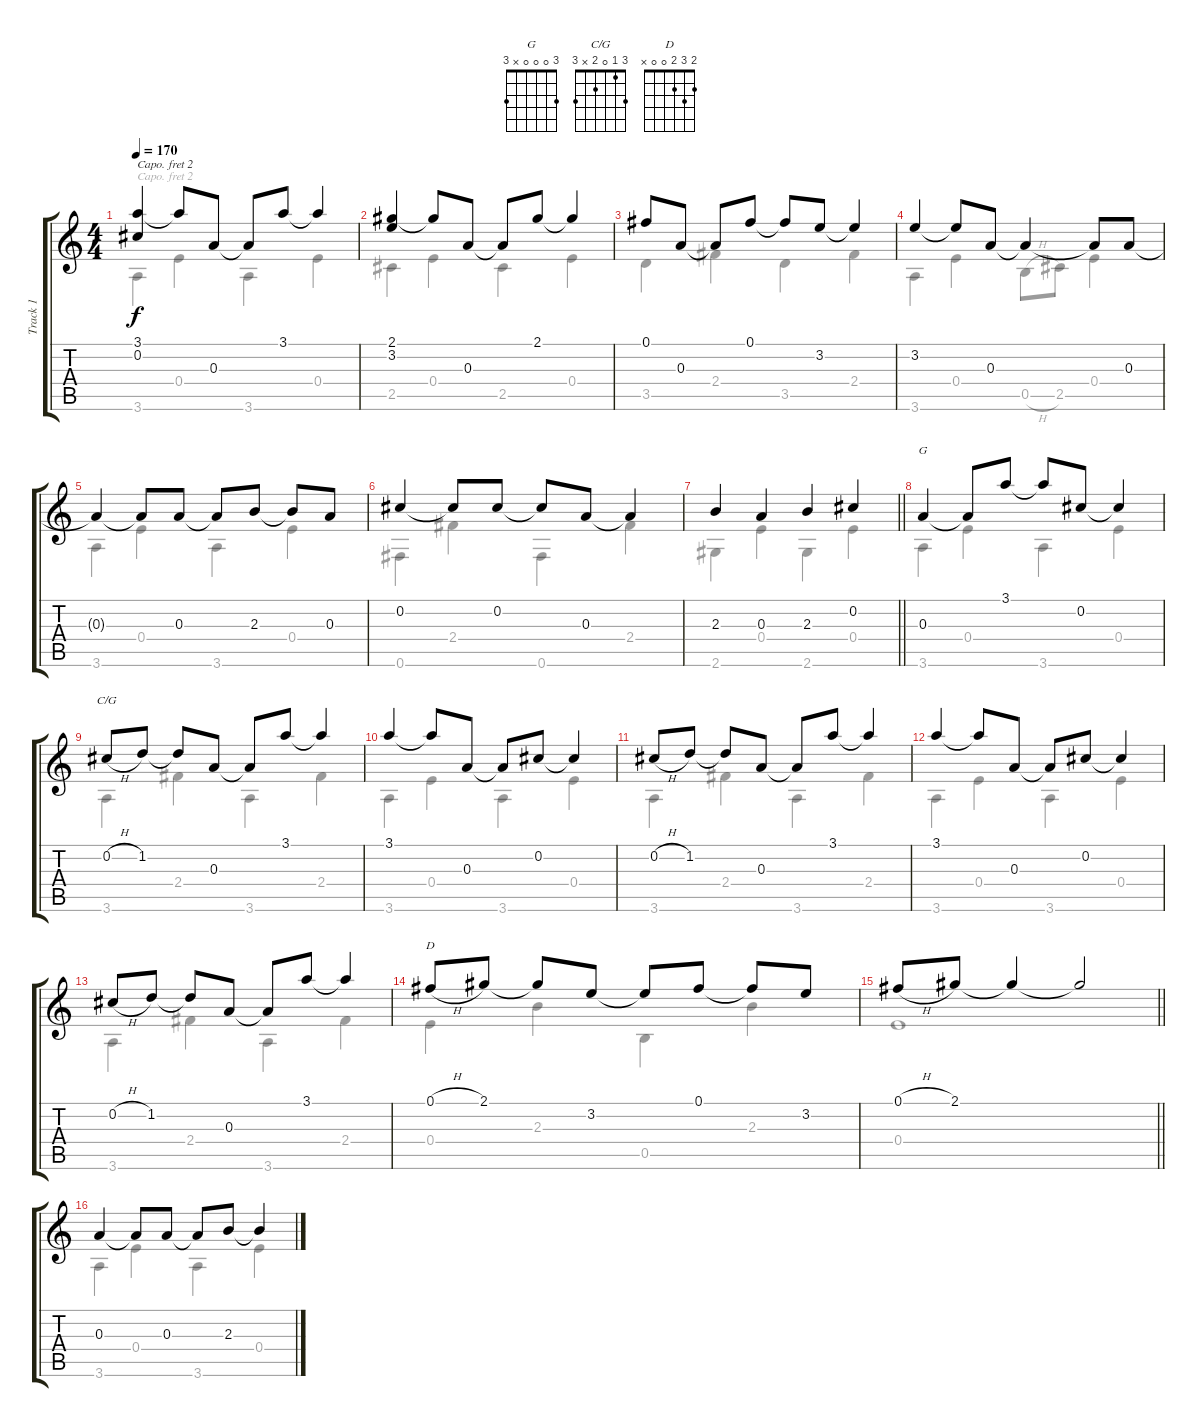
\track ("Track 1" "Track 1") {instrument acousticguitarsteel}
\staff {score tabs}
\capo 2
\tuning (E4 B3 G3 D3 A2 E2) {hide}
\chord ("G" 3 0 0 0 x 3)
\chord ("C/G" 3 1 0 2 x 3)
\chord ("D" 2 3 2 0 0 x)
\voice
\ts (4 4)
\tempo 170
\clef g2
\ks c
(3.1 0.2).4{dy f} 3.1{t}.8 0.3.8 0.3{t}.8 3.1.8 3.1{t}.4 |
(2.1 3.2).4 2.1{t}.8 0.3.8 0.3{t}.8 2.1.8 2.1{t}.4 |
0.1.8 0.3.8 0.3{t}.8 0.1.8 0.1{t}.8 3.2.8 3.2{t}.4 |
3.2.4 3.2{t}.8 0.3.8 0.3{t}.4 0.3{t}.8 0.3.8 |
0.3{t}.4 0.3{t}.8 0.3.8 0.3{t}.8 2.3.8 2.3{t}.8 0.3.8 |
0.2.4 0.2{t}.8 0.2.8 0.2{t}.8 0.3.8 0.3{t}.4 |
\barLineRight lightlight
2.3.4 0.3.4 2.3.4 0.2.4 |
0.3.4{ch "G"} 0.3{t}.8 3.1.8 3.1{t}.8 0.2.8 0.2{t}.4 |
0.2{h}.8{ch "C/G"} 1.2.8 1.2{t}.8 0.3.8 0.3{t}.8 3.1.8 3.1{t}.4 |
3.1.4 3.1{t}.8 0.3.8 0.3{t}.8 0.2.8 0.2{t}.4 |
0.2{h}.8 1.2.8 1.2{t}.8 0.3.8 0.3{t}.8 3.1.8 3.1{t}.4 |
3.1.4 3.1{t}.8 0.3.8 0.3{t}.8 0.2.8 0.2{t}.4 |
0.2{h}.8 1.2.8 1.2{t}.8 0.3.8 0.3{t}.8 3.1.8 3.1{t}.4 |
0.1{h}.8{ch "D"} 2.1.8 2.1{t}.8 3.2.8 3.2{t}.8 0.1.8 0.1{t}.8 3.2.8 |
\barLineRight lightlight
0.1{h}.8 2.1.8 2.1{t}.4 2.1{t}.2 |
0.3.4 0.3{t}.8 0.3.8 0.3{t}.8 2.3.8 2.3{t}.4
\voice
\clef g2
\ottava regular
\simile none
\ks c
3.6.4{dy f} 0.4.4 3.6.4 0.4.4 |
2.5.4 0.4.4 2.5.4 0.4.4 |
3.5.4 2.4.4 3.5.4 2.4.4 |
3.6.4 0.4.4 0.5{h}.8 2.5.8 0.4.4 |
3.6.4 0.4.4 3.6.4 0.4.4 |
0.6.4 2.4.4 0.6.4 2.4.4 |
\barLineRight lightlight
2.6.4 0.4.4 2.6.4 0.4.4 |
3.6.4 0.4.4 3.6.4 0.4.4 |
3.6.4 2.4.4 3.6.4 2.4.4 |
3.6.4 0.4.4 3.6.4 0.4.4 |
3.6.4 2.4.4 3.6.4 2.4.4 |
3.6.4 0.4.4 3.6.4 0.4.4 |
3.6.4 2.4.4 3.6.4 2.4.4 |
0.4.4 2.3.4 0.5.4 2.3.4 |
\barLineRight lightlight
0.4.1 |
3.6.4 0.4.4 3.6.4 0.4.4
